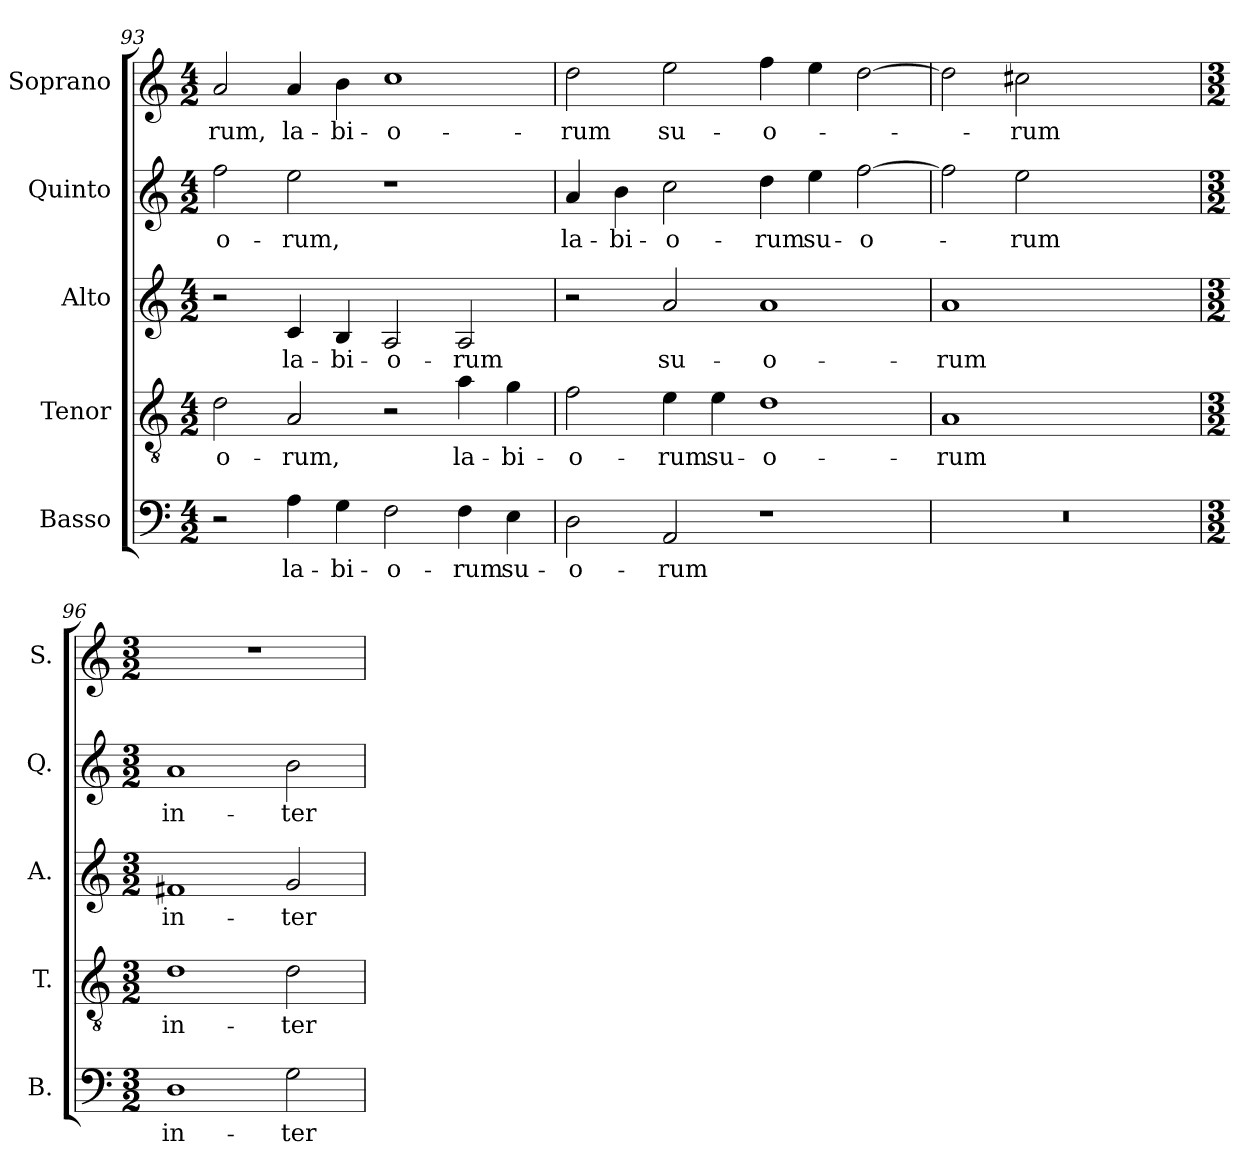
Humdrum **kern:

**kern	**text	**kern	**text	**kern	**text	**kern	**text	**kern	**text
*part5	*part5	*part4	*part4	*part3	*part3	*part2	*part2	*part1	*part1
*staff5	*staff5	*staff4	*staff4	*staff3	*staff3	*staff2	*staff2	*staff1	*staff1
*I"Basso	*	*I"Tenor	*	*I"Alto	*	*I"Quinto	*	*I"Soprano	*
*I'B.	*	*I'T.	*	*I'A.	*	*I'Q.	*	*I'S.	*
*clefF4	*	*clefGv2	*	*clefG2	*	*clefG2	*	*clefG2	*
*	*	*ITrd7c12	*	*	*	*	*	*	*
*k[]	*	*k[]	*	*k[]	*	*k[]	*	*k[]	*
*C:	*	*C:	*	*C:	*	*C:	*	*C:	*
*M4/2	*	*M4/2	*	*M4/2	*	*M4/2	*	*M4/2	*
=93	=93	=93	=93	=93	=93	=93	=93	=93	=93
!	!	!	!LO:LY:b:color=#000000	!	!	!	!	!	!
!	!	!	!	!	!	!	!LO:LY:b:color=#000000	!	!
!	!	!	!	!	!	!	!	!	!LO:LY:b:color=#000000
2r	.	2Di\	-o-	2r	.	2ffi\	-o-	2ai/	-rum,
!	!LO:LY:b:color=#000000	!	!	!	!	!	!	!	!
!	!	!	!LO:LY:b:color=#000000	!	!	!	!	!	!
!	!	!	!	!	!LO:LY:b:color=#000000	!	!	!	!
!	!	!	!	!	!	!	!LO:LY:b:color=#000000	!	!
!	!	!	!	!	!	!	!	!	!LO:LY:b:color=#000000
4Ai\	la-	2AAi/	-rum,	4ci/	la-	2eei\	-rum,	4ai/	la-
!	!LO:LY:b:color=#000000	!	!	!	!	!	!	!	!
!	!	!	!	!	!LO:LY:b:color=#000000	!	!	!	!
!	!	!	!	!	!	!	!	!	!LO:LY:b:color=#000000
4Gi\	-bi-	.	.	4Bi/	-bi-	.	.	4bi\	-bi-
!	!LO:LY:b:color=#000000	!	!	!	!	!	!	!	!
!	!	!	!	!	!LO:LY:b:color=#000000	!	!	!	!
!	!	!	!	!	!	!	!	!	!LO:LY:b:color=#000000
2Fi\	-o-	2r	.	2Ai/	-o-	1r	.	1cci	-o-
!	!LO:LY:b:color=#000000	!	!	!	!	!	!	!	!
!	!	!	!LO:LY:b:color=#000000	!	!	!	!	!	!
!	!	!	!	!	!LO:LY:b:color=#000000	!	!	!	!
4Fi\	-rum	4Ai\	la-	2Ai/	-rum	.	.	.	.
!	!LO:LY:b:color=#000000	!	!	!	!	!	!	!	!
!	!	!	!LO:LY:b:color=#000000	!	!	!	!	!	!
4Ei\	su-	4Gi\	-bi-	.	.	.	.	.	.
!!LO:PB:g=z
=94	=94	=94	=94	=94	=94	=94	=94	=94	=94
!	!LO:LY:b:color=#000000	!	!	!	!	!	!	!	!
!	!	!	!LO:LY:b:color=#000000	!	!	!	!	!	!
!	!	!	!	!	!	!	!LO:LY:b:color=#000000	!	!
!	!	!	!	!	!	!	!	!	!LO:LY:b:color=#000000
2Di\	-o-	2Fi\	-o-	2r	.	4ai/	la-	2ddi\	-rum
!	!	!	!	!	!	!	!LO:LY:b:color=#000000	!	!
.	.	.	.	.	.	4bi\	-bi-	.	.
!	!LO:LY:b:color=#000000	!	!	!	!	!	!	!	!
!	!	!	!LO:LY:b:color=#000000	!	!	!	!	!	!
!	!	!	!	!	!LO:LY:b:color=#000000	!	!	!	!
!	!	!	!	!	!	!	!LO:LY:b:color=#000000	!	!
!	!	!	!	!	!	!	!	!	!LO:LY:b:color=#000000
2AAi/	-rum	4Ei\	-rum	2ai/	su-	2cci\	-o-	2eei\	su-
!	!	!	!LO:LY:b:color=#000000	!	!	!	!	!	!
.	.	4Ei\	su-	.	.	.	.	.	.
!	!	!	!LO:LY:b:color=#000000	!	!	!	!	!	!
!	!	!	!	!	!LO:LY:b:color=#000000	!	!	!	!
!	!	!	!	!	!	!	!LO:LY:b:color=#000000	!	!
!	!	!	!	!	!	!	!	!	!LO:LY:b:color=#000000
1r	.	1Di	-o-	1ai	-o-	4ddi\	-rum	4ffi\	-o-
!	!	!	!	!	!	!	!LO:LY:b:color=#000000	!	!
.	.	.	.	.	.	4eei\	su-	4eei\	.
!	!	!	!	!	!	!	!LO:LY:b:color=#000000	!	!
.	.	.	.	.	.	[2ffi\	-o-	[2ddi\	.
=95	=95	=95	=95	=95	=95	=95	=95	=95	=95
!	!	!	!LO:LY:b:color=#000000	!	!	!	!	!	!
!	!	!	!	!	!LO:LY:b:color=#000000	!	!	!	!
0r	.	1AAi	-rum	1ai	-rum	2ffi\]	.	2ddi\]	.
!	!	!	!	!	!	!	!LO:LY:b:color=#000000	!	!
!	!	!	!	!	!	!	!	!	!LO:LY:b:color=#000000
.	.	.	.	.	.	2eei\	-rum	2cc#Xi\	-rum
.	.	1ryy	.	1ryy	.	1ryy	.	1ryy	.
=96	=96	=96	=96	=96	=96	=96	=96	=96	=96
*M3/2	*	*M3/2	*	*M3/2	*	*M3/2	*	*M3/2	*
!	!LO:LY:b:color=#000000	!	!	!	!	!	!	!	!
!	!	!	!LO:LY:b:color=#000000	!	!	!	!	!	!
!	!	!	!	!	!LO:LY:b:color=#000000	!	!	!	!
!	!	!	!	!	!	!	!LO:LY:b:color=#000000	!LO:N:vis=1	!
1Di	in-	1Di	in-	1f#Xi	in-	1ai	in-	1.r	.
!	!LO:LY:b:color=#000000	!	!	!	!	!	!	!	!
!	!	!	!LO:LY:b:color=#000000	!	!	!	!	!	!
!	!	!	!	!	!LO:LY:b:color=#000000	!	!	!	!
!	!	!	!	!	!	!	!LO:LY:b:color=#000000	!	!
2Gi\	-ter-	2Di\	-ter-	2gi/	-ter-	2bi\	-ter-	.	.
=	=	=	=	=	=	=	=	=	=
*-	*-	*-	*-	*-	*-	*-	*-	*-	*-
